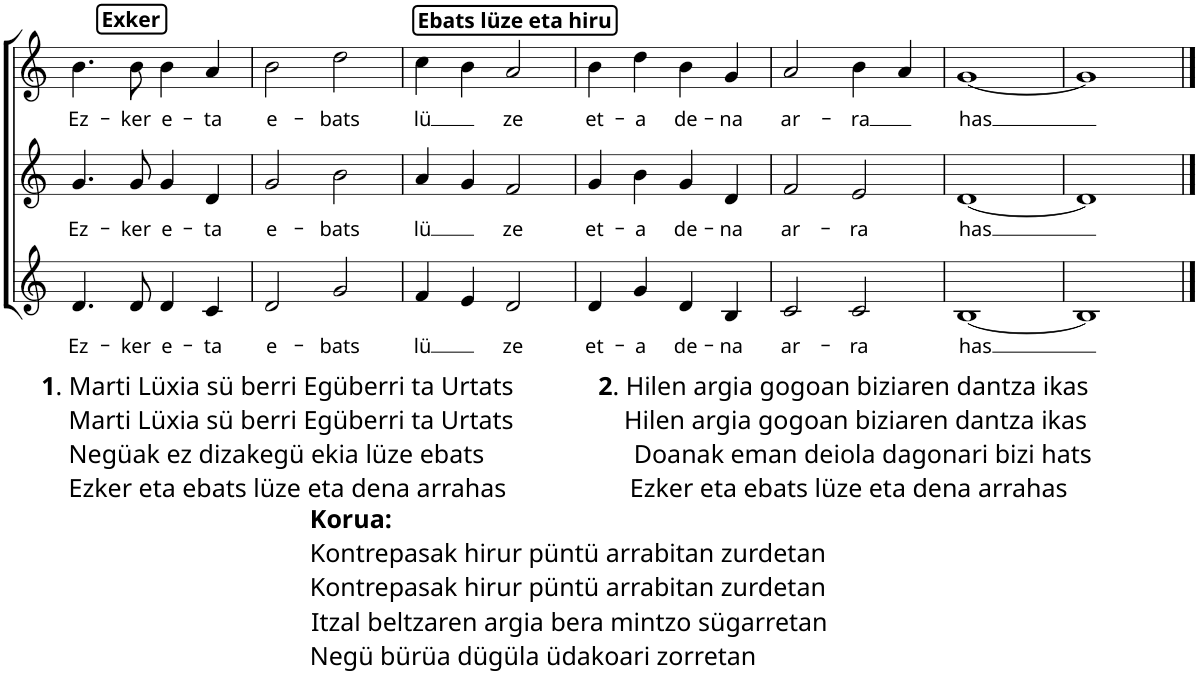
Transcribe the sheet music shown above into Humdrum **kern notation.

**kern	**text	**kern	**text	**kern	**text
*part3	*part3	*part2	*part2	*part1	*part1
*staff3	*staff3	*staff2	*staff2	*staff1	*staff1
*I"Voix	*	*I"Voix	*	*I"Voix	*
!!LO:PB:g=z
*clefG2	*	*clefG2	*	*clefG2	*
*k[]	*	*k[]	*	*k[]	*
*M2/2	*	*M2/2	*	*M2/2	*
*met(c|)	*	*met(c|)	*	*met(c|)	*
!!LO:REH:place=s1:a:B:cj:t=Exker
=20	=20	=20	=20	=20	=20
!	!LO:LY:b	!	!LO:LY:b	!	!LO:LY:b
4.d/	Ez-	4.g/	Ez-	4.b\	Ez-
!	!LO:LY:b	!	!LO:LY:b	!	!LO:LY:b
8d/	-ker	8g/	-ker	8b\	-ker
!	!LO:LY:b	!	!LO:LY:b	!	!LO:LY:b
4d/	e-	4g/	e-	4b\	e-
!	!LO:LY:b	!	!LO:LY:b	!	!LO:LY:b
4c/	-ta	4d/	-ta	4a/	-ta
=21	=21	=21	=21	=21	=21
!	!LO:LY:b	!	!LO:LY:b	!	!LO:LY:b
2d/	e-	2g/	e-	2b\	e-
!	!LO:LY:b	!	!LO:LY:b	!	!LO:LY:b
2g/	-bats	2b\	-bats	2dd\	-bats
!!LO:REH:place=s1:a:B:cj:t=Ebats lüze eta hiru
=22	=22	=22	=22	=22	=22
!	!LO:LY:b	!	!LO:LY:b	!	!LO:LY:b
4f/	lü	4a/	lü	4cc\	lü
4e/	.	4g/	.	4b\	.
!	!LO:LY:b	!	!LO:LY:b	!	!LO:LY:b
2d/	ze	2f/	ze	2a/	ze
=23	=23	=23	=23	=23	=23
!	!LO:LY:b	!	!LO:LY:b	!	!LO:LY:b
4d/	et-	4g/	et-	4b\	et-
!	!LO:LY:b	!	!LO:LY:b	!	!LO:LY:b
4g/	-a	4b\	-a	4dd\	-a
!	!LO:LY:b	!	!LO:LY:b	!	!LO:LY:b
4d/	de-	4g/	de-	4b\	de-
!	!LO:LY:b	!	!LO:LY:b	!	!LO:LY:b
4B/	-na	4d/	-na	4g/	-na
=24	=24	=24	=24	=24	=24
!	!LO:LY:b	!	!LO:LY:b	!	!LO:LY:b
2c/	ar-	2f/	ar-	2a/	ar-
!	!LO:LY:b	!	!LO:LY:b	!	!LO:LY:b
2c/	-ra	2e/	-ra	4b\	-ra
.	.	.	.	4a/	.
=25	=25	=25	=25	=25	=25
!	!LO:LY:b	!	!LO:LY:b	!	!LO:LY:b
[1B	has	[1d	has	[1g	has
=26	=26	=26	=26	=26	=26
1B]	.	1d]	.	1g]	.
==	==	==	==	==	==
*-	*-	*-	*-	*-	*-
